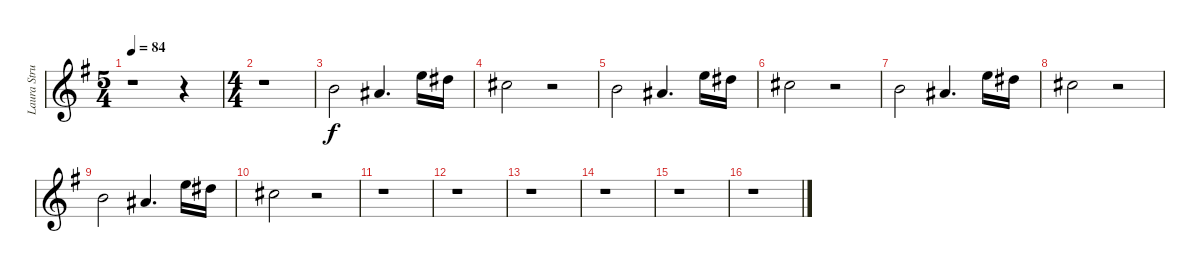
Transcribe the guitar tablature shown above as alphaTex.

\track ("Laura Struzick Vocals" "Laura Stru") {instrument piccolo}
\staff {score}
\tuning (Eb4 Bb3 Gb3 Db3 Ab2 Eb2) {hide}
\ts (5 4)
\tempo 84
\clef g2
\ks g
r.1{dy f} r.4 |
\ts (4 4)
r.1 |
13.2.2 12.2.4{d} 13.1.16 12.1.16 |
10.1.2 r.2 |
13.2.2 12.2.4{d} 13.1.16 12.1.16 |
10.1.2 r.2 |
13.2.2 12.2.4{d} 13.1.16 12.1.16 |
10.1.2 r.2 |
13.2.2 12.2.4{d} 13.1.16 12.1.16 |
10.1.2 r.2 |
r.1 |
r.1 |
r.1 |
r.1 |
r.1 |
r.1
